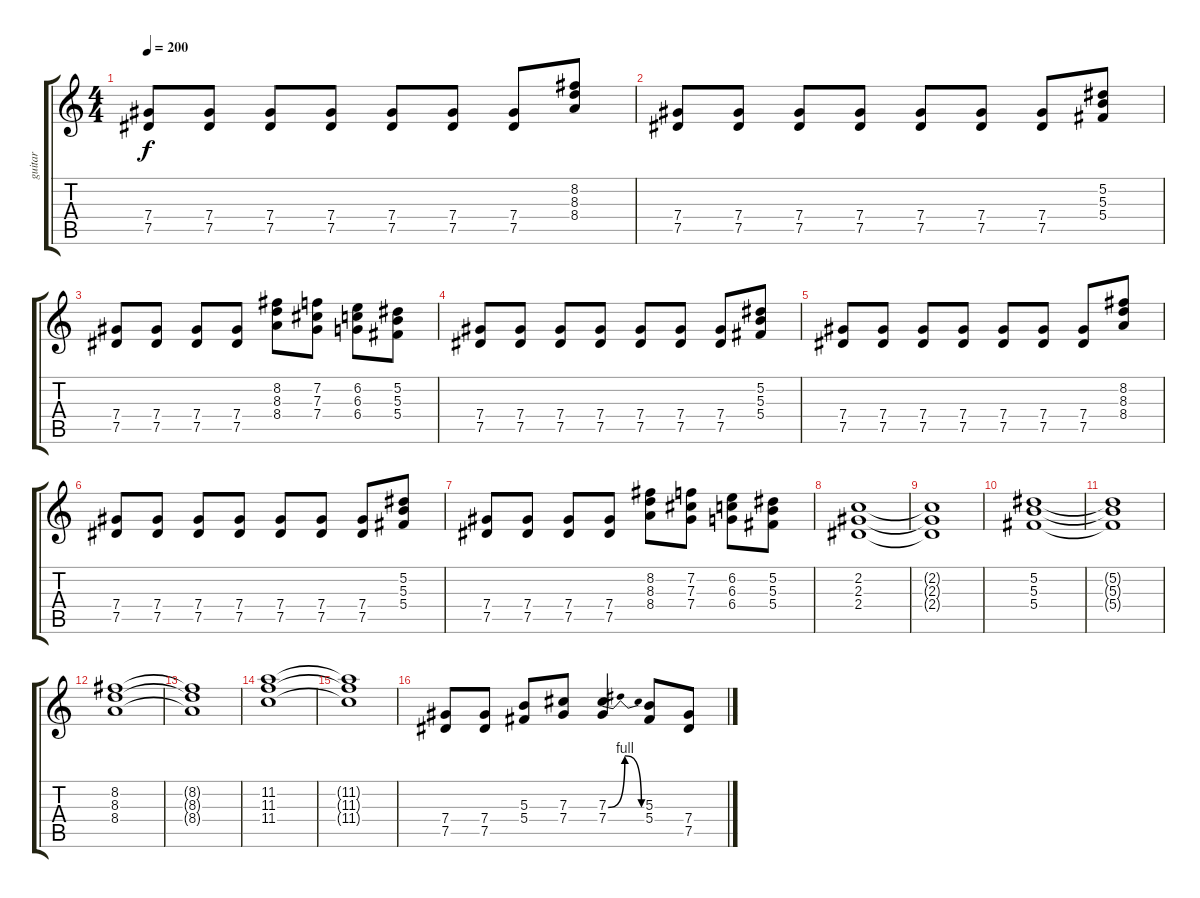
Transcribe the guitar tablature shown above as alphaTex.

\track ("guitar" "guitar") {instrument distortionguitar}
\staff {score tabs}
\tuning (Eb4 Bb3 Gb3 Db3 Ab2 Eb2) {hide}
\ts (4 4)
\tempo 200
\clef g2
\ks c
(7.4 7.5).8{dy f} (7.4 7.5).8 (7.4 7.5).8 (7.4 7.5).8 (7.4 7.5).8 (7.4 7.5).8 (7.4 7.5).8 (8.2 8.3 8.4).8 |
(7.4 7.5).8 (7.4 7.5).8 (7.4 7.5).8 (7.4 7.5).8 (7.4 7.5).8 (7.4 7.5).8 (7.4 7.5).8 (5.2 5.3 5.4).8 |
(7.4 7.5).8 (7.4 7.5).8 (7.4 7.5).8 (7.4 7.5).8 (8.2 8.3 8.4).8 (7.2 7.3 7.4).8 (6.2 6.3 6.4).8 (5.2 5.3 5.4).8 |
(7.4 7.5).8 (7.4 7.5).8 (7.4 7.5).8 (7.4 7.5).8 (7.4 7.5).8 (7.4 7.5).8 (7.4 7.5).8 (5.2 5.3 5.4).8 |
(7.4 7.5).8 (7.4 7.5).8 (7.4 7.5).8 (7.4 7.5).8 (7.4 7.5).8 (7.4 7.5).8 (7.4 7.5).8 (8.2 8.3 8.4).8 |
(7.4 7.5).8 (7.4 7.5).8 (7.4 7.5).8 (7.4 7.5).8 (7.4 7.5).8 (7.4 7.5).8 (7.4 7.5).8 (5.2 5.3 5.4).8 |
(7.4 7.5).8 (7.4 7.5).8 (7.4 7.5).8 (7.4 7.5).8 (8.2 8.3 8.4).8 (7.2 7.3 7.4).8 (6.2 6.3 6.4).8 (5.2 5.3 5.4).8 |
(2.2 2.3 2.4).1 |
(2.2{t} 2.3{t} 2.4{t}).1 |
(5.2 5.3 5.4).1 |
(5.2{t} 5.3{t} 5.4{t}).1 |
(8.2 8.3 8.4).1 |
(8.2{t} 8.3{t} 8.4{t}).1 |
(11.2 11.3 11.4).1 |
(11.2{t} 11.3{t} 11.4{t}).1 |
(7.4 7.5).8 (7.4 7.5).8 (5.3 5.4).8 (7.3 7.4).8 (7.3{be (bendrelease 0 0 30 4 30 4 60 0)} 7.4).4 (5.3 5.4).8 (7.4 7.5).8
